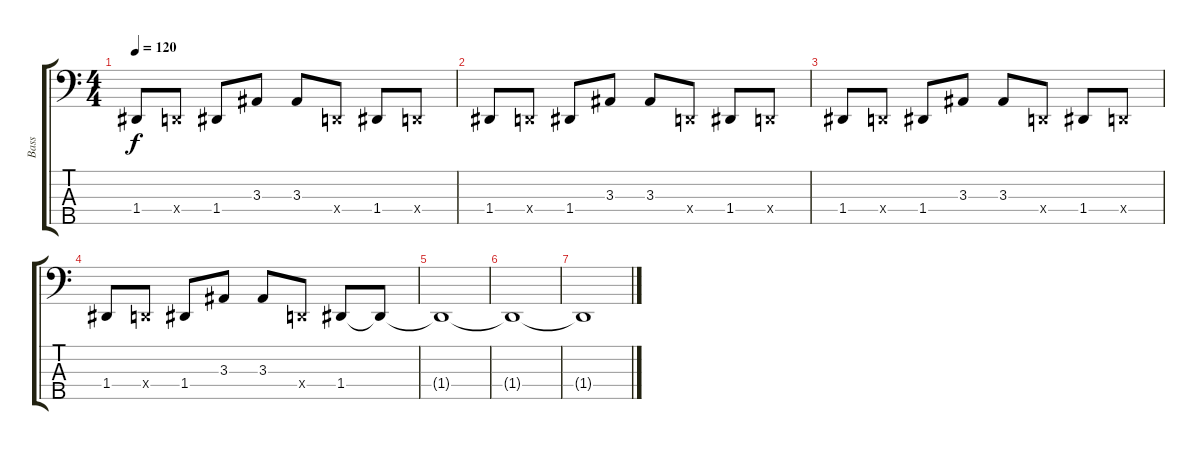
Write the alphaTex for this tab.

\track ("Bass" "Bass") {instrument electricbassfinger}
\staff {score tabs}
\tuning (F2 C2 G1 D1 G0) {hide}
\ts (4 4)
\tempo 120
\clef f4
\ks c
1.4.8{dy f} 0.4{x}.8 1.4.8 3.3.8 3.3.8 0.4{x}.8 1.4.8 0.4{x}.8 |
1.4.8 0.4{x}.8 1.4.8 3.3.8 3.3.8 0.4{x}.8 1.4.8 0.4{x}.8 |
1.4.8 0.4{x}.8 1.4.8 3.3.8 3.3.8 0.4{x}.8 1.4.8 0.4{x}.8 |
1.4.8 0.4{x}.8 1.4.8 3.3.8 3.3.8 0.4{x}.8 1.4.8 1.4{t}.8 |
1.4{t}.1 |
1.4{t}.1 |
1.4{t}.1
